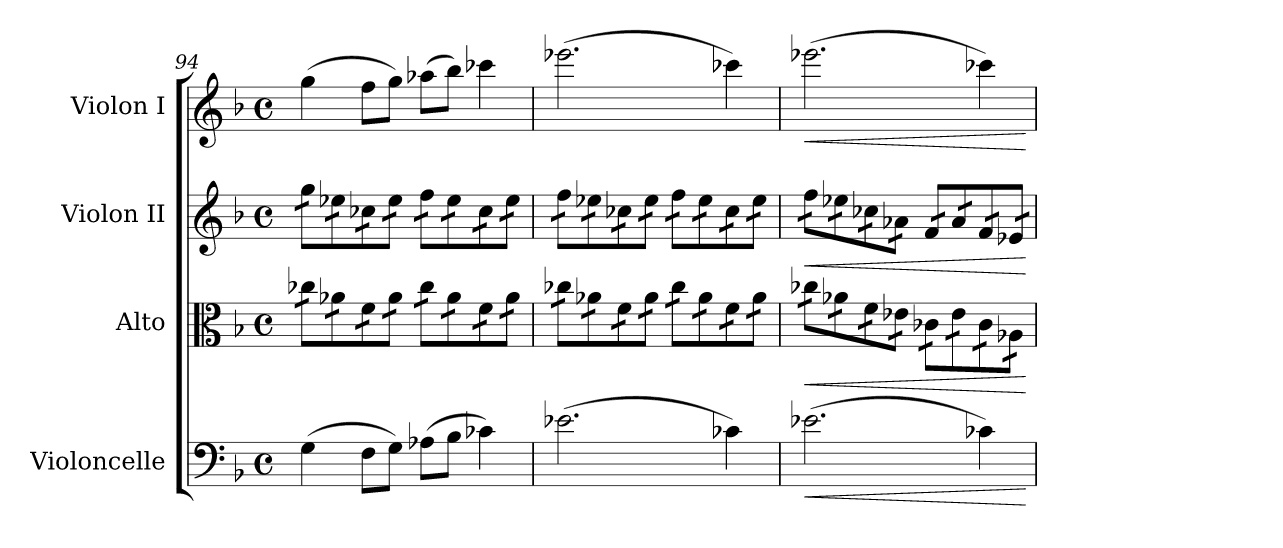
**kern	**dynam	**kern	**dynam	**kern	**dynam	**kern	**dynam
*part4	*part4	*part3	*part3	*part2	*part2	*part1	*part1
*staff4	*staff4	*staff3	*staff3	*staff2	*staff2	*staff1	*staff1
*I"Violoncelle	*	*I"Alto	*	*I"Violon II	*	*I"Violon I	*
*I'Vc	*	*	*	*I'Vln	*	*I'Vln	*
!!LO:PB:g=z
*clefF4	*	*clefC3	*	*clefG2	*	*clefG2	*
*k[b-]	*	*k[b-]	*	*k[b-]	*	*k[b-]	*
*M4/4	*	*M4/4	*	*M4/4	*	*M4/4	*
*met(c)	*	*met(c)	*	*met(c)	*	*met(c)	*
=94	=94	=94	=94	=94	=94	=94	=94
*	*	*tremolo	*	*	*	*	*
*	*	*	*	*tremolo	*	*	*
(>4G\	.	16cc-X\LL	.	16gg\LL	.	(>4gg\	.
.	.	16cc-X\	.	16gg\	.	.	.
.	.	16a-X\	.	16ee-X\	.	.	.
.	.	16a-X\	.	16ee-X\	.	.	.
8F\L	.	16f\	.	16cc-X\	.	8ff\L	.
.	.	16f\	.	16cc-X\	.	.	.
8G\J)	.	16a-\	.	16ee-\	.	8gg\J)	.
.	.	16a-\JJ	.	16ee-\JJ	.	.	.
(>8A-X\L	.	16cc-\LL	.	16ff\LL	.	(>8aa-X\L	.
.	.	16cc-\	.	16ff\	.	.	.
8B-\J	.	16a-\	.	16ee-\	.	8bb-\J)	.
.	.	16a-\	.	16ee-\	.	.	.
4c-X\)	.	16f\	.	16cc-\	.	4ccc-X\	.
.	.	16f\	.	16cc-\	.	.	.
.	.	16a-\	.	16ee-\	.	.	.
.	.	16a-\JJ	.	16ee-\JJ	.	.	.
=95	=95	=95	=95	=95	=95	=95	=95
(>2.e-X\	.	16cc-X\LL	.	16ff\LL	.	(>2.eee-X\	.
.	.	16cc-X\	.	16ff\	.	.	.
.	.	16a-X\	.	16ee-X\	.	.	.
.	.	16a-X\	.	16ee-X\	.	.	.
.	.	16f\	.	16cc-X\	.	.	.
.	.	16f\	.	16cc-X\	.	.	.
.	.	16a-\	.	16ee-\	.	.	.
.	.	16a-\JJ	.	16ee-\JJ	.	.	.
.	.	16cc-\LL	.	16ff\LL	.	.	.
.	.	16cc-\	.	16ff\	.	.	.
.	.	16a-\	.	16ee-\	.	.	.
.	.	16a-\	.	16ee-\	.	.	.
4c-X\)	.	16f\	.	16cc-\	.	4ccc-X\)	.
.	.	16f\	.	16cc-\	.	.	.
.	.	16a-\	.	16ee-\	.	.	.
.	.	16a-\JJ	.	16ee-\JJ	.	.	.
=96	=96	=96	=96	=96	=96	=96	=96
!	!LO:HP:b	!	!LO:HP:b	!	!LO:HP:b	!	!LO:HP:b
(>2.e-X\	<	16cc-X\LL	<	16ff\LL	<	(>2.eee-X\	<
.	.	16cc-X\	.	16ff\	.	.	.
.	.	16a-X\	.	16ee-X\	.	.	.
.	.	16a-X\	.	16ee-X\	.	.	.
.	.	16f\	.	16cc-X\	.	.	.
.	.	16f\	.	16cc-X\	.	.	.
.	.	16e-X\	.	16a-X\	.	.	.
.	.	16e-X\JJ	.	16a-X\JJ	.	.	.
.	.	16c-X\LL	.	16f/LL	.	.	.
.	.	16c-X\	.	16f/	.	.	.
.	.	16e-\	.	16a-/	.	.	.
.	.	16e-\	.	16a-/	.	.	.
4c-X\)	.	16c-\	.	16f/	.	4ccc-X\)	.
.	.	16c-\	.	16f/	.	.	.
.	.	16A-X\	.	16e-X/	.	.	.
.	.	16A-X\JJ	.	16e-X/JJ	.	.	.
*	*	*	*	*Xtremolo	*	*	*
*	*	*Xtremolo	*	*	*	*	*
.	[	.	[	.	[	.	[
=	=	=	=	=	=	=	=
*-	*-	*-	*-	*-	*-	*-	*-
